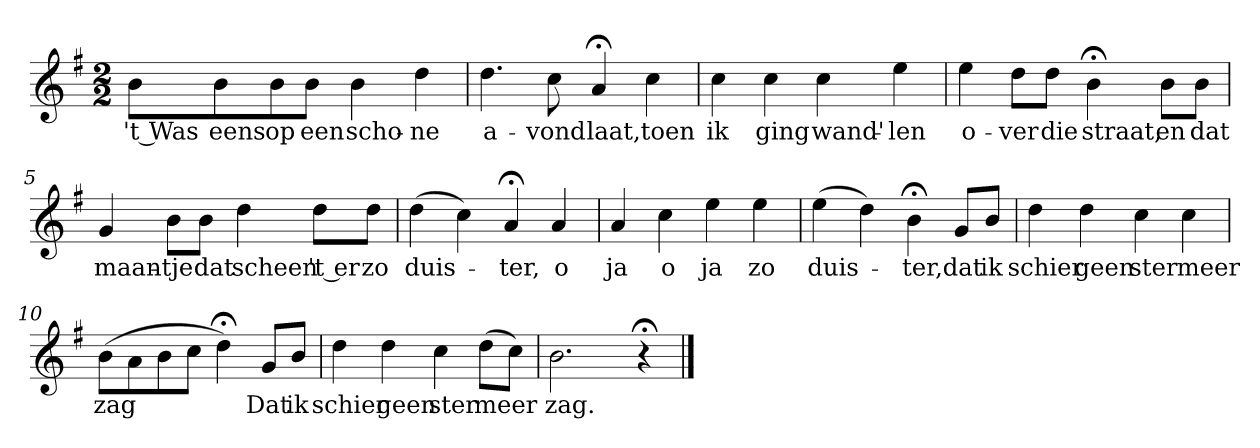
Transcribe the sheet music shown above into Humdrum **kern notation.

**kern	**text
*part1	*part1
*staff1	*staff1
*k[f#]	*
*G:	*
*M2/2	*
*MM120	*
=1	=1
8bL	't Was
8b	eens
8b	op
8bJ	een
4b	scho-
4dd	-ne
=2	=2
4.dd	a-
8cc	-vond
4a;<	laat,
4cc	toen
=3	=3
4cc	ik
4cc	ging
4cc	wand'-
4ee	-len
=4	=4
4ee	o-
8ddL	-ver
8ddJ	die
4b;<	straat,
8bL	en
8bJ	dat
=5	=5
4g	maan-
8bL	-tje
8bJ	dat
4dd	scheen
8ddL	't er
8ddJ	zo
=6	=6
(4dd	duis-
4cc)	.
4a;<	-ter,
4a	o
=7	=7
4a	ja
4cc	o
4ee	ja
4ee	zo
=8	=8
(4ee	duis-
4dd)	.
4b;<	-ter,
8gL	dat
8bJ	ik
=9	=9
4dd	schier
4dd	geen
4cc	ster
4cc	meer
=10	=10
(8bL	zag
8a	.
8b	.
8ccJ	.
4dd;<)	.
8gL	Dat
8bJ	ik
=11	=11
4dd	schier
4dd	geen
4cc	ster
(8ddL	meer
8ccJ)	.
=12	=12
2.b	zag.
4r;<	.
==	==
*-	*-
